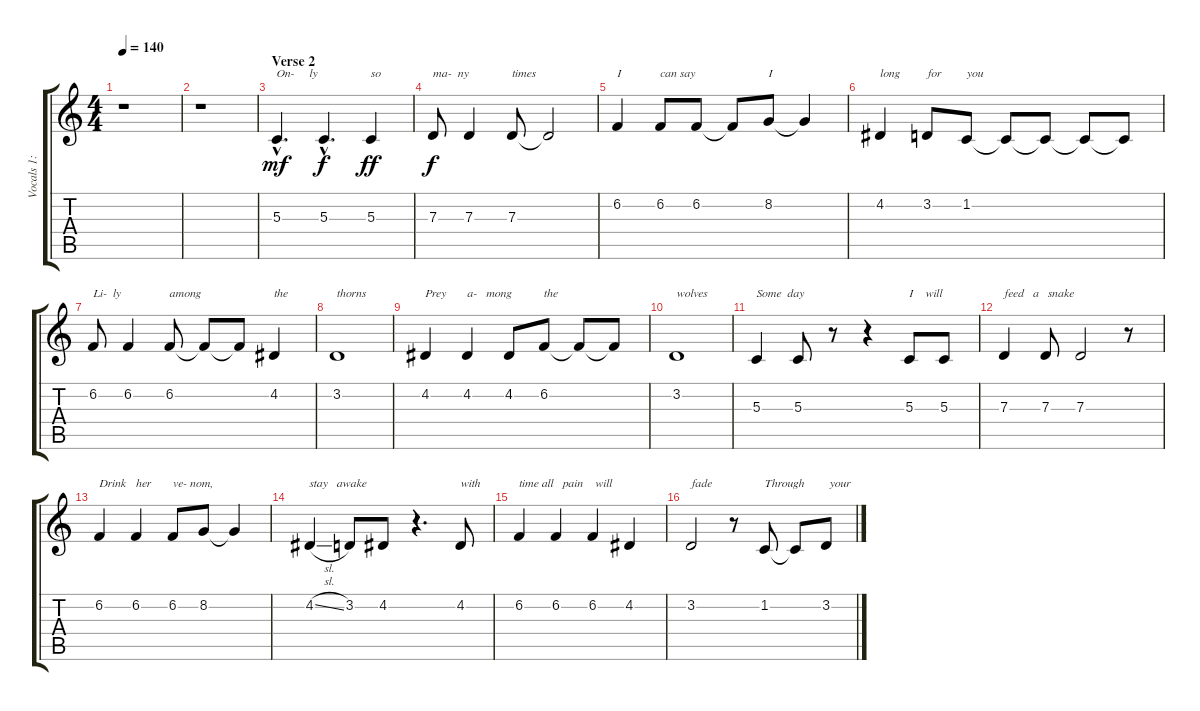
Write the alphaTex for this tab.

\track ("Vocals 1: Tarja" "Vocals 1: ") {instrument lead6voice}
\staff {score tabs}
\tuning (E4 B3 G3 D3 A2 E2) {hide}
\ts (4 4)
\tempo 140
\clef g2
\ks c
r.1{dy f} |
r.1 |
\section ("" "Verse 2")
5.3{hac}.4{d txt "On-     ly" dy mf} 5.3{hac}.4{d dy f} 5.3.4{txt "so" dy ff} |
7.3.8{txt "ma-  ny" dy f} 7.3.4 7.3.8{txt "times"} 7.3{t}.2 |
6.2.4{txt "I"} 6.2.8{txt "can say"} 6.2.8 6.2{t}.8 8.2.8{txt "I"} 8.2{t}.4 |
4.2.4{txt "long"} 3.2.8{txt "for"} 1.2.8{txt "you" volume 0} 1.2{t}.8 1.2{t}.8 1.2{t}.8 1.2{t}.8 |
6.2.8{txt "Li-  ly" volume 16} 6.2.4 6.2.8{txt "among" volume 0} 6.2{t}.8 6.2{t}.8 4.2.4{txt "the" volume 16} |
3.2.1{txt "thorns"} |
4.2.4{txt "Prey" volume 16} 4.2.4{txt "a-   mong"} 4.2.8 6.2.8{txt "the" volume 0} 6.2{t}.8 6.2{t}.8 |
3.2.1{txt "wolves" volume 16} |
5.3.4{txt "Some  day" volume 16} 5.3.8 r.8 r.4 5.3.8{txt "I    will"} 5.3.8 |
7.3.4{txt "feed   a   snake"} 7.3.8 7.3.2 r.8 |
6.2.4{txt "Drink"} 6.2.4{txt "her"} 6.2.8{txt "ve- nom,"} 8.2.8 8.2{t}.4 |
4.2{sl}.4{txt "stay   awake"} 3.2.8 4.2.8 r.4{d} 4.2.8{txt "with"} |
6.2.4{txt "time all   pain    will"} 6.2.4 6.2.4 4.2.4 |
3.2.2{txt "fade"} r.8 1.2.8{txt "Through"} 1.2{t}.8 3.2.8{txt " your"}
